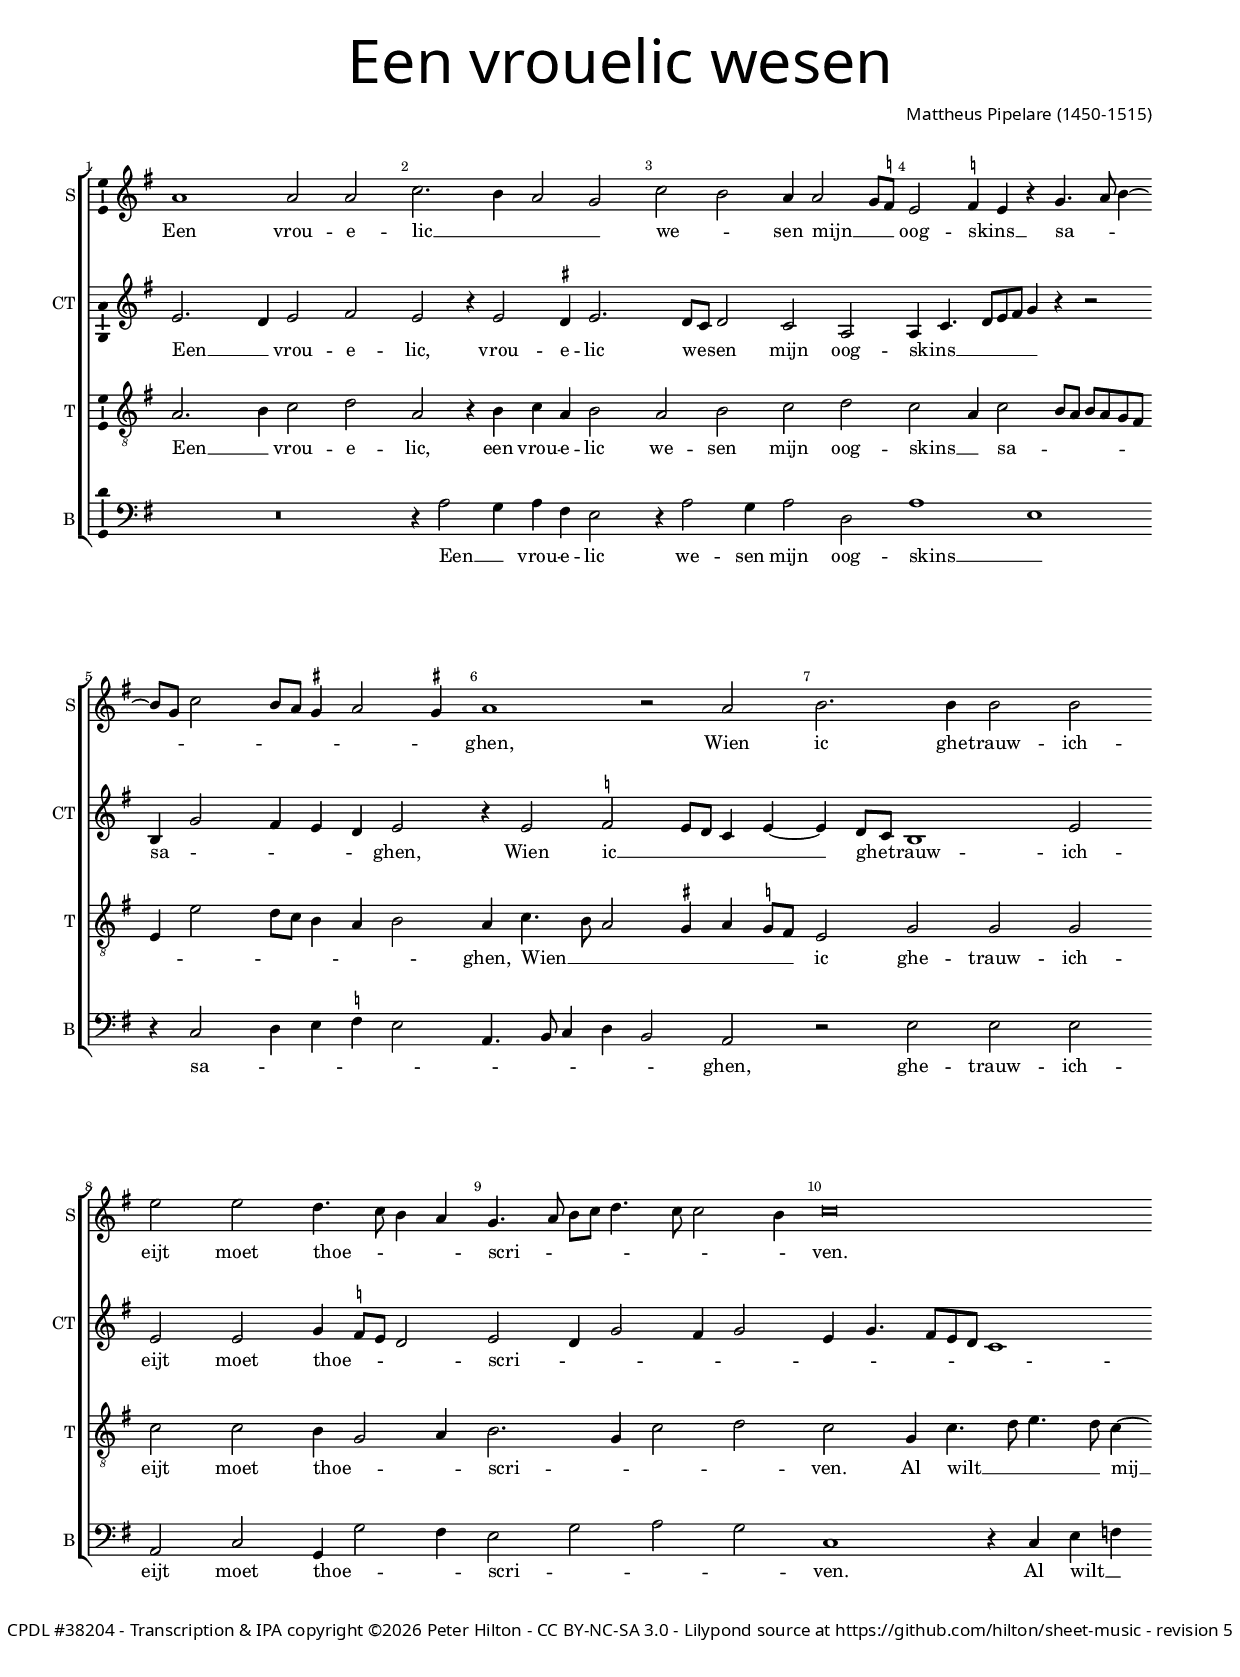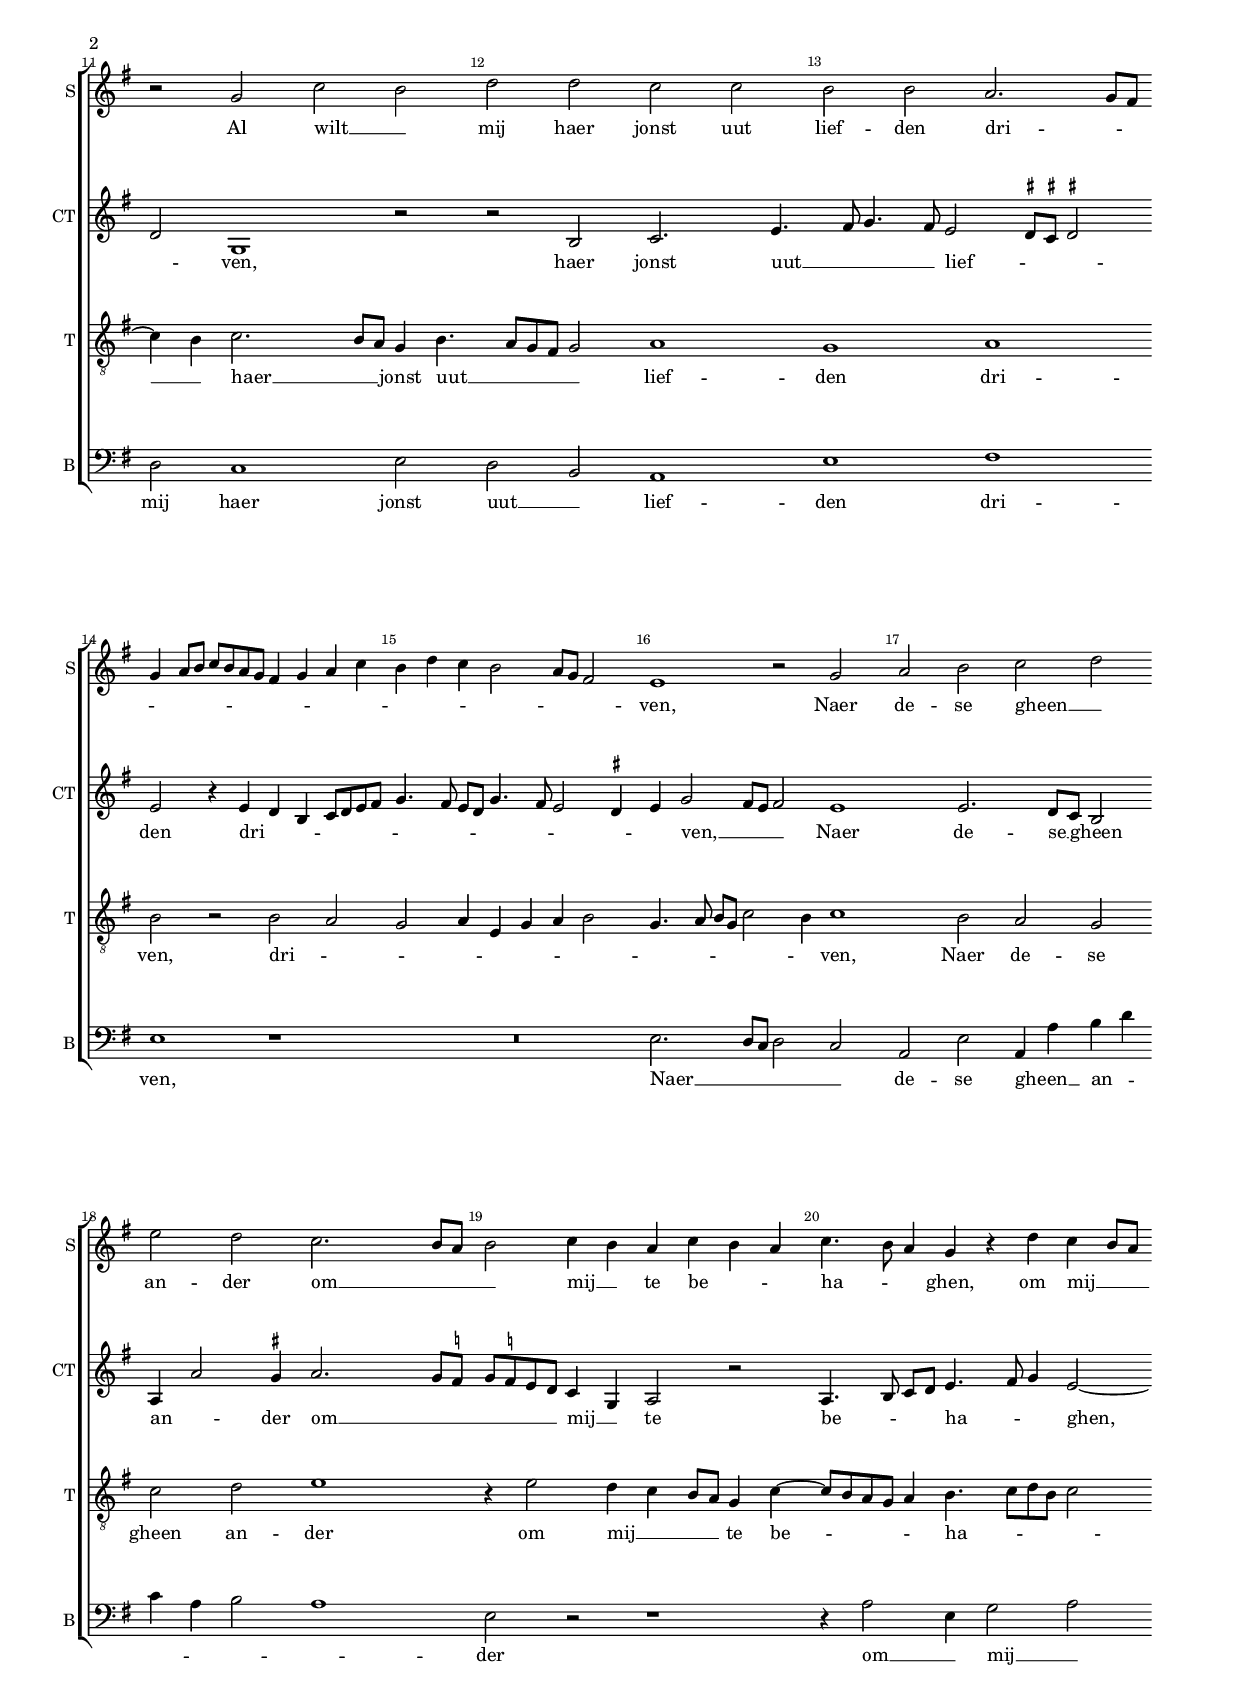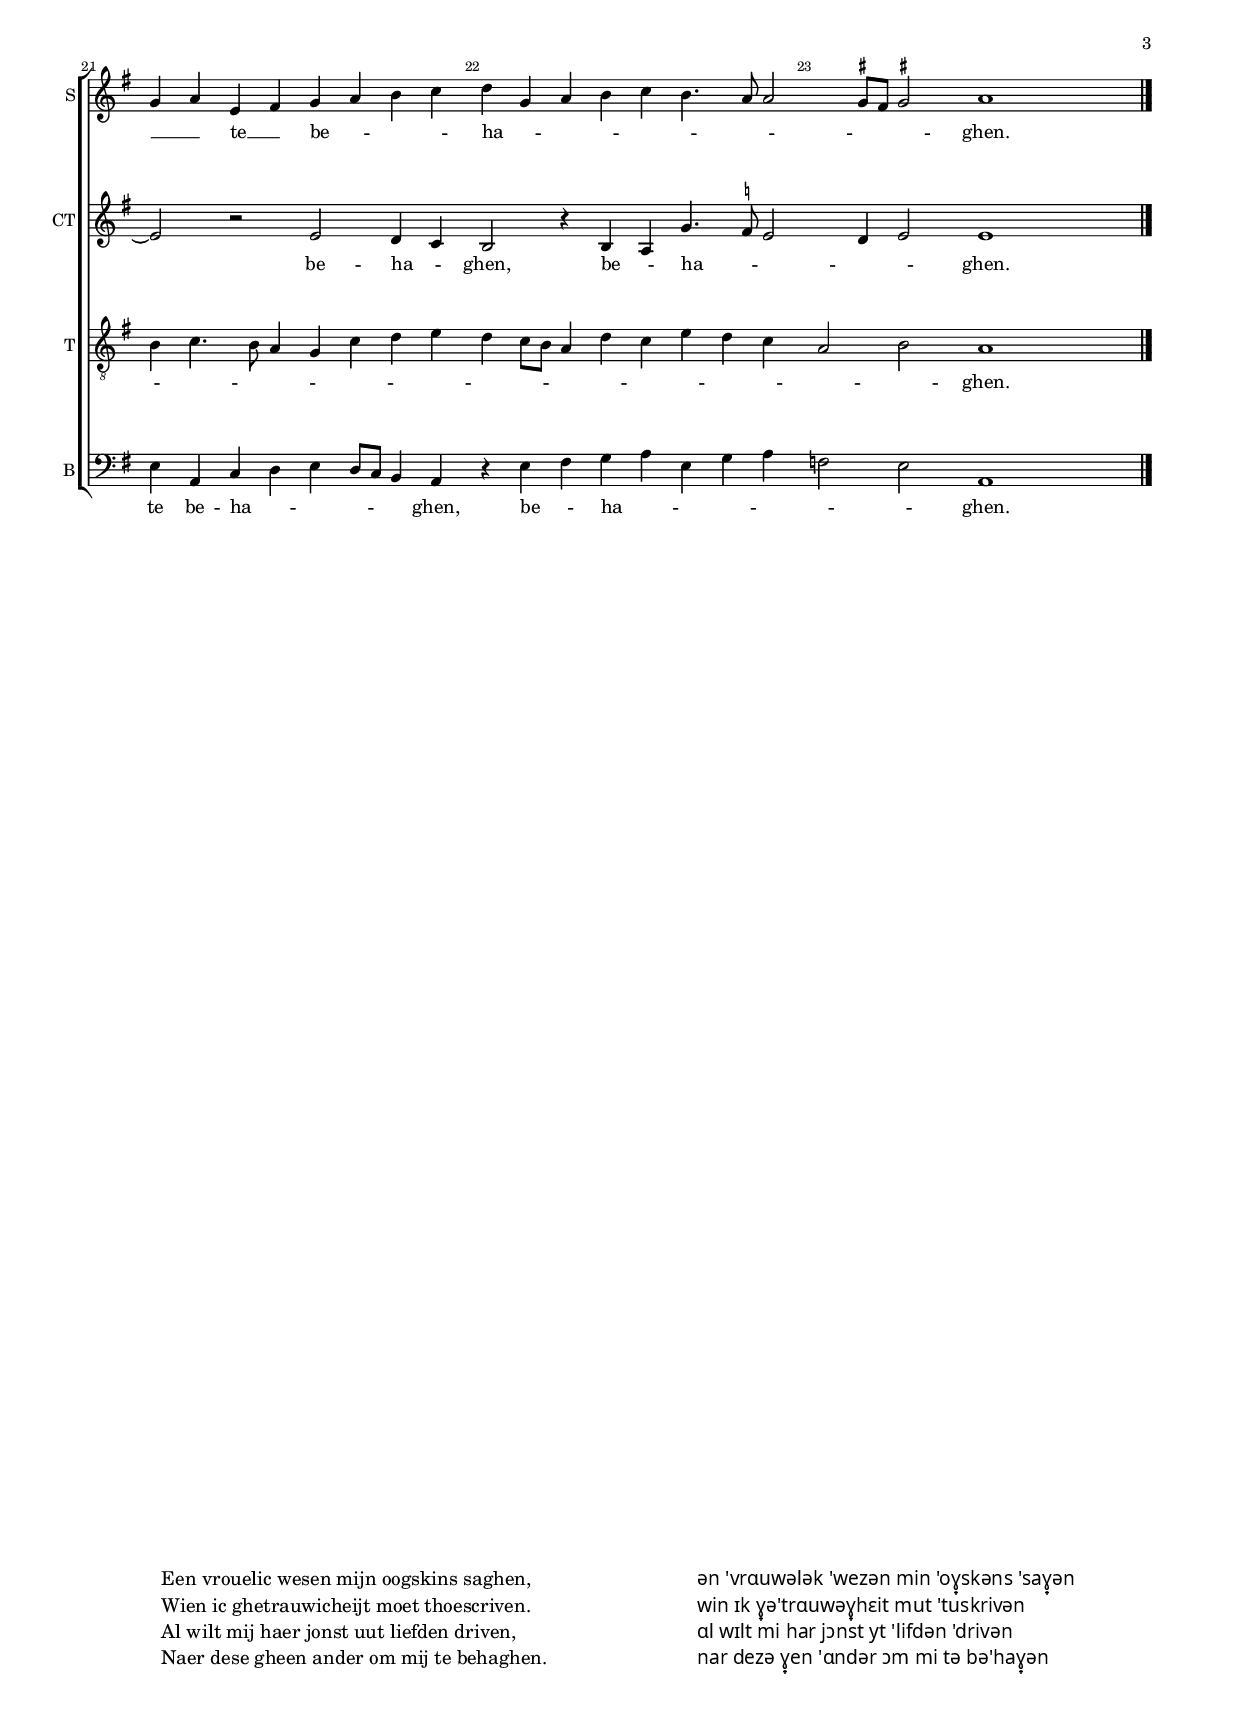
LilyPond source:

% CPDL #38204
% Copyright ©2017 Peter Hilton - https://github.com/hilton

\version "2.18.2"
revision = "5"
\pointAndClickOff

#(set-global-staff-size 15.0)

\paper {
	#(define fonts (make-pango-font-tree "Century Schoolbook L" "Source Sans Pro" "Luxi Mono" (/ 15 20)))
	annotate-spacing = ##f
	two-sided = ##t
	top-margin = 10\mm
	bottom-margin = 10\mm
	inner-margin = 15\mm
	outer-margin = 15\mm
	top-markup-spacing = #'( (basic-distance . 4) )
	markup-system-spacing = #'( (padding . 4) )
	system-system-spacing = #'( (basic-distance . 20) (stretchability . 100) )
	ragged-bottom = ##f
	ragged-last-bottom = ##t
}

year = #(strftime "©%Y" (localtime (current-time)))

\header {
	title = \markup \medium \fontsize #7 \override #'(font-name . "Source Sans Pro Light") {
		\center-column {
			"Een vrouelic wesen"
			\vspace #1
		}
	}
	composer = \markup \sans \column \right-align { "Mattheus Pipelare (1450-1515)" }
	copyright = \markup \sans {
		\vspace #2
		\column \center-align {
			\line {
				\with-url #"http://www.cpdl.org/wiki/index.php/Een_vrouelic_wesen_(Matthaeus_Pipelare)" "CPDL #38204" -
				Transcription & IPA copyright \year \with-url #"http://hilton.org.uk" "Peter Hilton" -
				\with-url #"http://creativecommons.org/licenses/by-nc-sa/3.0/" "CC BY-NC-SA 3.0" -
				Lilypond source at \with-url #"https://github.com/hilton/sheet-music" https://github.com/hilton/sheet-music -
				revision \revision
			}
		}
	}
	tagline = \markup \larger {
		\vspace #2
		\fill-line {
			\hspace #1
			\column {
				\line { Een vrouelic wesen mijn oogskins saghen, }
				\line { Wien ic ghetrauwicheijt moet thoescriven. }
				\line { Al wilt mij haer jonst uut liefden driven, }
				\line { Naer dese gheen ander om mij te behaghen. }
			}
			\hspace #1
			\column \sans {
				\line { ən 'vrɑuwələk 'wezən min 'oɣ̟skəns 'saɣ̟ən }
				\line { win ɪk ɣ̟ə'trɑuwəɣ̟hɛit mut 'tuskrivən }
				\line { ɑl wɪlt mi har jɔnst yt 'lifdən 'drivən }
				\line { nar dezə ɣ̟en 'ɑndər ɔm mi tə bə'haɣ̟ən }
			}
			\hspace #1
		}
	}
}

\layout {
	indent = #0
  	ragged-right = ##f
  	ragged-last = ##f
	\context {
		\Score
		\override BarNumber #'self-alignment-X = #CENTER
		\override BarNumber #'break-visibility = #'#(#f #t #t)
		\override BarLine #'transparent = ##t
		\remove "Metronome_mark_engraver"
		\override VerticalAxisGroup #'staff-staff-spacing = #'((basic-distance . 10) (stretchability . 100))
	}
	\context {
		\Staff
		\remove "Time_signature_engraver"
	}
	\context {
		\StaffGroup
		\remove "Span_bar_engraver"
	}
	\context {
		\Voice
		\override NoteHead #'style = #'baroque
		\consists "Horizontal_bracket_engraver"
		\consists "Ambitus_engraver"
	}
}

global = {
	\key f \major
	\time 4/2
	\tempo 2 = 65
	\set Staff.midiInstrument = "Choir Aahs"
	\accidentalStyle "forget"
}

showBarLine = { \once \override Score.BarLine #'transparent = ##f }
ficta = { \once \set suggestAccidentals = ##t \override AccidentalSuggestion #'parenthesized = ##f }
fictaParenthesized = { \once \set suggestAccidentals = ##t \override AccidentalSuggestion #'parenthesized = ##t }

superius = \new Voice	{
	\relative c'' {
		g1 g2 g bes2. a4 g2 f bes a g4 g2 f8 \ficta es |
		d2 \ficta es4 d r f4. g8 a4 ~ \break a8 f8 bes2 a8 g \ficta fis4 g2 \ficta fis4 | g1 r2 g |
		a2. a4 a2 a | d d c4. bes8 a4 g | f4. g8 a bes c4. bes8 bes2 a4 |
		bes\breve | r2 f bes a | c c bes bes |

		a a g2. f8 e | f4 g8 a bes a g f e4 f g bes | a c bes a2 g8 f e2 |
		d1 r2 f | g a bes c \break d c bes2. a8 g |
		a2 bes4 a g bes a g | bes4. a8 g4 f r c' bes a8 g |
		f4 g d e f g a bes | c f, g a bes a4. g8 g2 \ficta fis8 e \ficta fis2 g1 \showBarLine \bar "|."
	}
	\addlyrics {
		Een vrou -- e -- lic __ _ _ _ we -- _ sen mijn __ _ _ oog -- skins __ _ sa -- _ _ _ _ _ _ _ _ _ ghen,
		Wien ic ghe -- trauw -- ich -- eijt moet thoe -- _ _ _ scri -- _ _ _ _ _ _ _ ven.
		Al wilt __ _ mij haer jonst uut lief -- den dri -- _ _ _ _ _ _ _ _ _ _ _ _ _ _ _ _ _ _ _ _ ven,
		Naer de -- se gheen __ _ an -- der om __ _ _ _ mij __ _ te be -- _ _ ha -- _ _ ghen,
		om mij __ _ _ _ _ te __ _ be -- _ _ _ ha -- _ _ _ _ _ _ _ _ _ _ ghen.
	}
}

counterTenor = \new Voice {
	\relative c' {
		d2. c4 d2 e d r4 d2 \ficta cis4 d2. c8 bes c2 bes g |
		g4 bes4. c8 d e f4 r r2 | a,4 f'2 e4 d c d2 | r4 d2 \ficta es d8 c bes4 d ~ d
		c8 bes a1 d2 | d d f4 \ficta es8 d c2 | d c4 f2 e4 f2 |
		d4 f4. e8 d c bes1 c2 f,1 r2 r a bes2. d4.

		e8 f4. e8 d2 \ficta cis8 \ficta b \ficta cis2 | d r4 d c a bes8 c d e | f4. e8 d c f4. e8 d2 \ficta cis4 |
		d4 f2 e8 d e2 d1 d2. c8 bes a2 g4 g'2 \ficta fis4 g2. f8 \ficta es |
		f \ficta es d c bes4 f g2 r2 g4. a8 bes c d4. e8 f4 d2 ~ d
		r2 d c4 bes | a2 r4 a g f'4. \ficta es8 d2 c4 d2 d1 |
	}
	\addlyrics {
		Een __ _ vrou -- e -- lic, vrou -- e -- lic we -- _ sen mijn oog -- skins __ _ _ _ _ _ sa -- _ _ _ _ ghen,
		Wien ic __ _ _ _ _ ghe -- _ trauw -- ich -- eijt moet thoe -- _ _ _ scri -- _ _ _ _ _ _ _ _ _ _ _ ven,
		haer jonst uut __ _ _ _ lief -- _ _ _ den dri -- _ _ _ _ _ _ _ _ _ _ _ _ _ _ _ ven, __ _ _ _
		Naer de -- se __ _ gheen an -- _ der om __ _ _ _ _ _ _ mij __ _ te be -- _ _ _ ha -- _ _ ghen,
		be -- ha -- _ ghen, be -- _ ha -- _ _ _ _ ghen.
	}
}

tenor = \new Voice {
	\relative c' {
		\clef "treble_8"
		g2. a4 bes2 c | g r4 a bes g a2 | g a bes c |
		bes g4 bes2 a8 g a g f e | d4 d'2 c8 bes a4 g a2 | g4 bes4. a8 g2 \ficta fis4 g \ficta f!8 e |
		d2 f f f bes bes a4 f2 g4 | a2. f4 bes2 c |
		bes f4 bes4. c8 d4. c8 bes4 ~ bes a4 bes2. a8 g f4 a4. g8 f e f2 g1 |

		f g | a2 r a g | f g4 d f g a2 |
		f4. g8 a f bes2 a4 bes1 a2 g f | bes c d1 |
		r4 d2 c4 bes a8 g f4 bes4 ~ bes8 a8 g f g4 a4. bes8 c a bes2 |
		a4 bes4. a8 g4 f bes c d | c bes8 a g4 c bes d c bes g2 a g1 |
	}
	\addlyrics {
		Een __ _ vrou -- e -- lic, een vrou -- e -- lic we -- sen mijn oog -- skins __ _ sa -- _ _ _ _ _ _ _ _ _ _ _ _ _ ghen,
		Wien __ _ _ _ _ _ _ ic ghe -- trauw -- ich -- eijt moet thoe -- _ _ scri -- _ _ _ ven.
		Al wilt __ _ _ _ mij __ _ haer __ _ _ jonst uut __ _ _ _ _ lief -- den dri -- ven,
		dri -- _ _ _ _ _ _ _ _ _ _ _ _ _ ven,
		Naer de -- se gheen an -- der om mij __ _ _ _ te be -- _ _ _ _ ha -- _ _ _ _ _ _ _ _ _ _ _ _ _ _ _ _ _ _ _ _ _ _ _ ghen.
	}
}


bass = \new Voice {
	\relative c' {
		\clef bass
		R\breve r4 g2 f4 g e d2 | r4 g2 f4 g2 c, |
		g'1 d | r4 bes2 c4 d \ficta es d2 | g,4. a8 bes4 c a2 g |
		r2 d' d d | g, bes f4 f'2 e4 | d2 f g f |
		bes,1 r4 bes d es | c2 bes1 d2 | c a g1 |

		d' e | d r | R\breve |
		d2. c8 bes c2 bes g d' g,4 g' a c | bes g a2 g1 |
		d2 r r1 r4 g2 d4 f2 g |
		d4 g, bes c d c8 bes a4 g | r d' e f g d f g | es2 d g,1 |
	}
	\addlyrics {
		Een __ _ vrou -- e -- lic we -- sen mijn oog -- skins __ _ sa -- _ _ _ _ _ _ _ _ _ ghen,
		ghe -- trauw -- ich -- eijt moet thoe -- _ _ scri -- _ _ _ ven.
		Al wilt __ _ mij haer jonst uut __ _ lief -- den dri -- ven,
		Naer __ _ _ _ _ de -- se gheen __ _ an -- _ _ _ _ _ der om __ _ mij __ _ te be -- ha -- _ _ _ _ _ ghen,
		be -- _ ha -- _ _ _ _ _ _ ghen.
	}
}

\score {
	\transpose c d {
		\new StaffGroup <<
			\set Score.proportionalNotationDuration = #(ly:make-moment 1 8)
			\set Score.barNumberVisibility = #all-bar-numbers-visible
			\new Staff << \global \superius \set Staff.instrumentName = #"S" \set Staff.shortInstrumentName = #"S" >>
			\new Staff << \global \counterTenor \set Staff.instrumentName = #"CT" \set Staff.shortInstrumentName = #"CT" >>
			\new Staff << \global \tenor \set Staff.instrumentName = #"T" \set Staff.shortInstrumentName = #"T" >>
			\new Staff << \global \bass \set Staff.instrumentName = #"B" \set Staff.shortInstrumentName = #"B" >>
		>>
	}
	\header {
		piece = ""
	}
	\layout { }
%	\midi {	}
}
